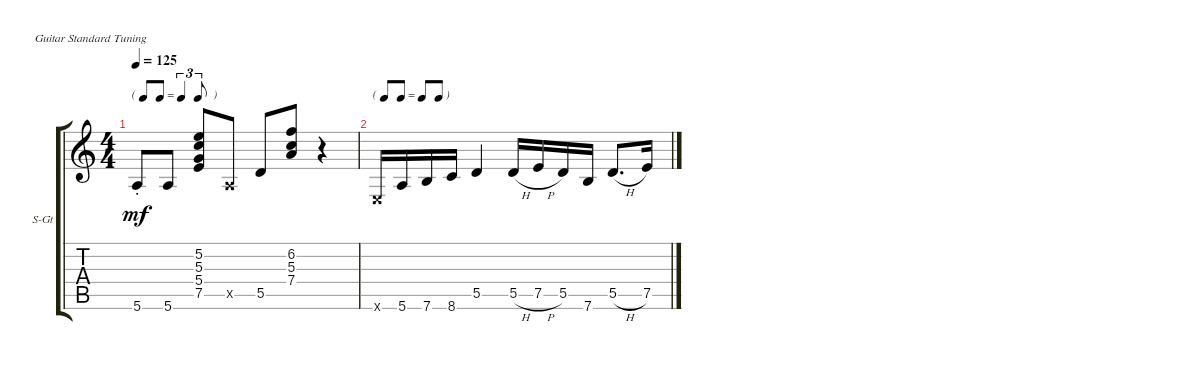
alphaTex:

\defaultSystemsLayout 4
\bracketExtendMode groupsimilarinstruments
\firstSystemTrackNameOrientation horizontal
\otherSystemsTrackNameOrientation horizontal
\track ("Steel Guitar" "S-Gt") {instrument acousticguitarsteel}
\staff {score tabs}
\tuning (E4 B3 G3 D3 A2 E2)
\ts (4 4)
\tf triplet8th
\tempo 125
\clef g2
\ks c
5.6{st}.8{dy mf instrument acousticguitarsteel} 5.6.8 (7.5 5.4 5.3 5.2).8 0.5{x}.8 5.5.8 (7.4 5.3 6.2).8 r.4 |
\tf none
0.6{x}.16 5.6.16 7.6.16 8.6.16 5.5.4 5.5{h}.16 7.5{h}.16 5.5.16 7.6.16 5.5{h}.8{d} 7.5.16
